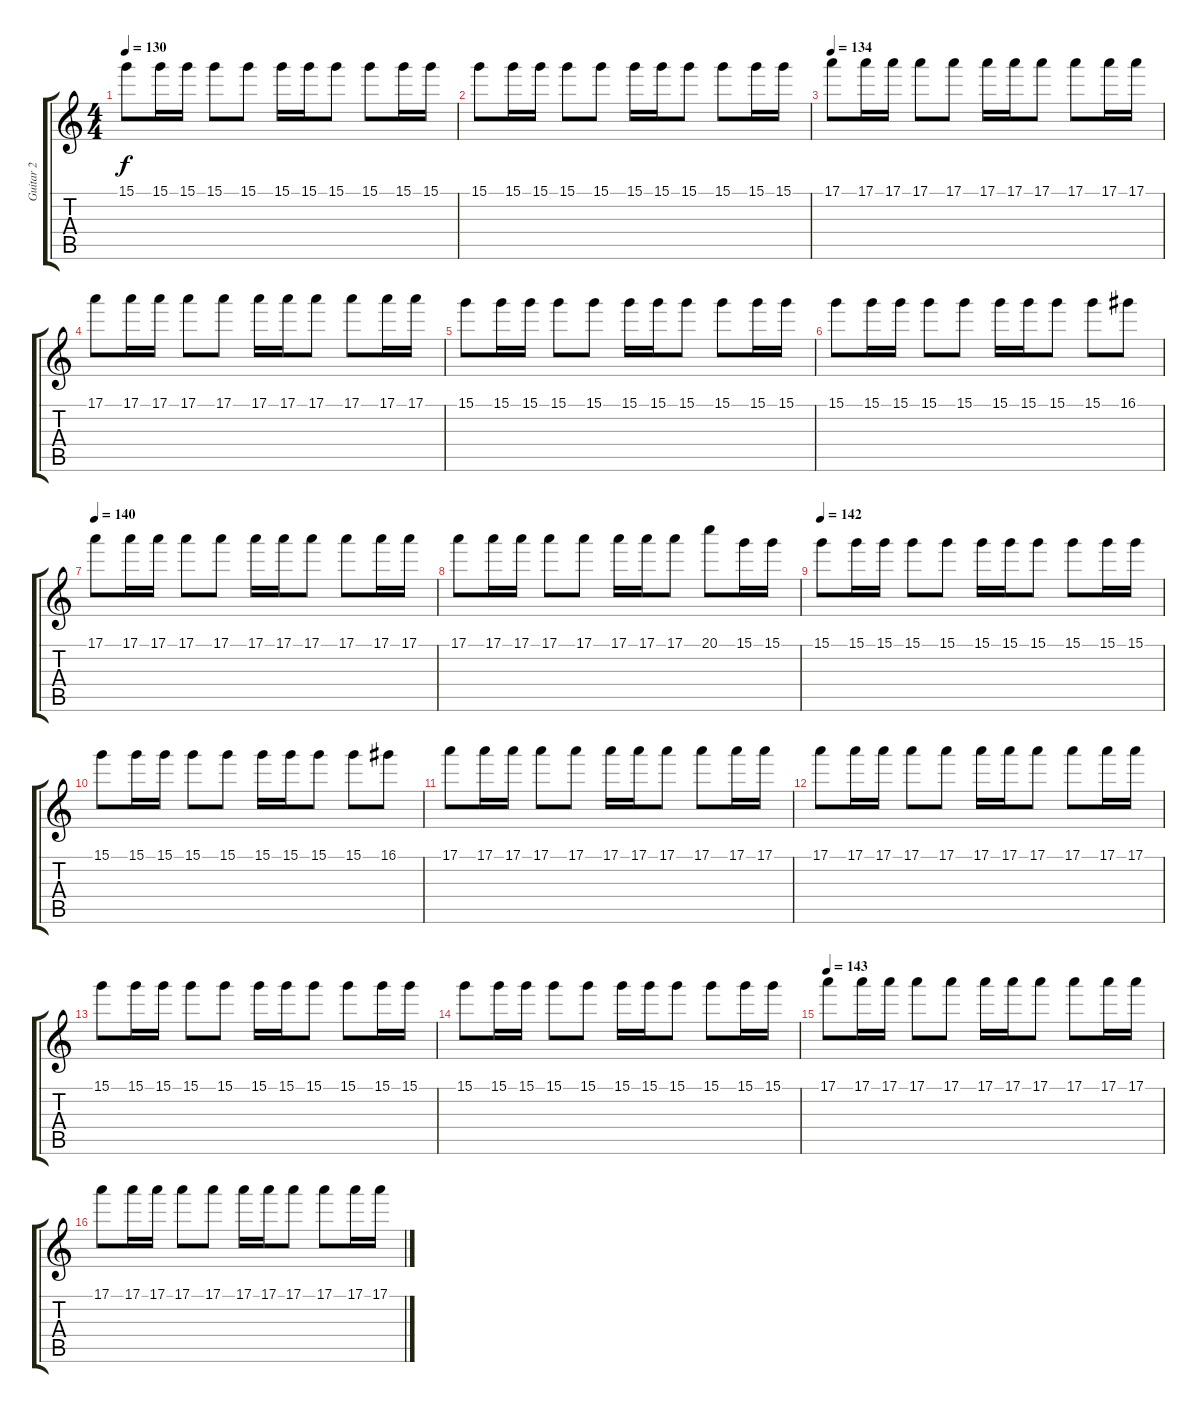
\track ("Guitar 2" "Guitar 2") {instrument overdrivenguitar}
\staff {score tabs}
\tuning (E4 B3 G3 D3 A2 E2) {hide}
\ts (4 4)
\tempo 130
\clef g2
\ks c
15.1.8{dy f} 15.1.16 15.1.16 15.1.8 15.1.8 15.1.16 15.1.16 15.1.8 15.1.8 15.1.16 15.1.16 |
15.1.8 15.1.16 15.1.16 15.1.8 15.1.8 15.1.16 15.1.16 15.1.8 15.1.8 15.1.16 15.1.16 |
\tempo 134
17.1.8 17.1.16 17.1.16 17.1.8 17.1.8 17.1.16 17.1.16 17.1.8 17.1.8 17.1.16 17.1.16 |
17.1.8 17.1.16 17.1.16 17.1.8 17.1.8 17.1.16 17.1.16 17.1.8 17.1.8 17.1.16 17.1.16 |
15.1.8 15.1.16 15.1.16 15.1.8 15.1.8 15.1.16 15.1.16 15.1.8 15.1.8 15.1.16 15.1.16 |
15.1.8 15.1.16 15.1.16 15.1.8 15.1.8 15.1.16 15.1.16 15.1.8 15.1.8 16.1.8 |
\tempo 140
17.1.8 17.1.16 17.1.16 17.1.8 17.1.8 17.1.16 17.1.16 17.1.8 17.1.8 17.1.16 17.1.16 |
17.1.8 17.1.16 17.1.16 17.1.8 17.1.8 17.1.16 17.1.16 17.1.8 20.1.8 15.1.16 15.1.16 |
\tempo 142
15.1.8 15.1.16 15.1.16 15.1.8 15.1.8 15.1.16 15.1.16 15.1.8 15.1.8 15.1.16 15.1.16 |
15.1.8 15.1.16 15.1.16 15.1.8 15.1.8 15.1.16 15.1.16 15.1.8 15.1.8 16.1.8 |
17.1.8 17.1.16 17.1.16 17.1.8 17.1.8 17.1.16 17.1.16 17.1.8 17.1.8 17.1.16 17.1.16 |
17.1.8 17.1.16 17.1.16 17.1.8 17.1.8 17.1.16 17.1.16 17.1.8 17.1.8 17.1.16 17.1.16 |
15.1.8 15.1.16 15.1.16 15.1.8 15.1.8 15.1.16 15.1.16 15.1.8 15.1.8 15.1.16 15.1.16 |
15.1.8 15.1.16 15.1.16 15.1.8 15.1.8 15.1.16 15.1.16 15.1.8 15.1.8 15.1.16 15.1.16 |
\tempo 143
17.1.8 17.1.16 17.1.16 17.1.8 17.1.8 17.1.16 17.1.16 17.1.8 17.1.8 17.1.16 17.1.16 |
17.1.8 17.1.16 17.1.16 17.1.8 17.1.8 17.1.16 17.1.16 17.1.8 17.1.8 17.1.16 17.1.16
